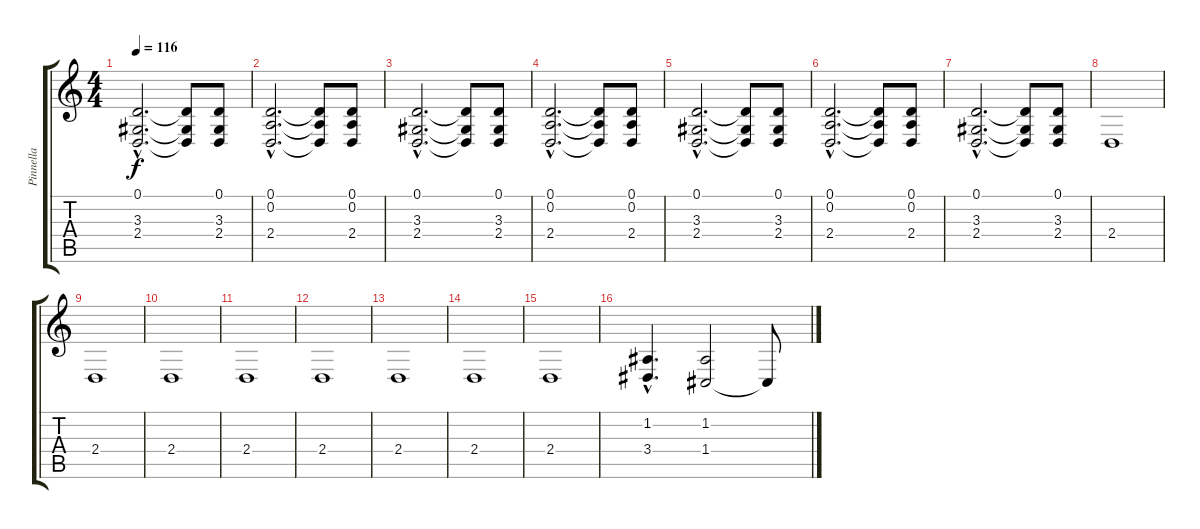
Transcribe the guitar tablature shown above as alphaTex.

\track ("Pinnella" "Pinnella") {instrument brightacousticpiano}
\staff {score tabs}
\tuning (D4 A3 F3 C3 G2 D2) {hide}
\ts (4 4)
\tempo 116
\clef g2
\ks c
(0.1{hac} 3.3{hac} 2.4{hac}).2{d dy f} (0.1{t} 3.3{t} 2.4{t}).8 (0.1 3.3 2.4).8 |
(0.1{hac} 0.2{hac} 2.4{hac}).2{d} (0.1{t} 0.2{t} 2.4{t}).8 (0.1 0.2 2.4).8 |
(0.1{hac} 3.3{hac} 2.4{hac}).2{d} (0.1{t} 3.3{t} 2.4{t}).8 (0.1 3.3 2.4).8 |
(0.1{hac} 0.2{hac} 2.4{hac}).2{d} (0.1{t} 0.2{t} 2.4{t}).8 (0.1 0.2 2.4).8 |
(0.1{hac} 3.3{hac} 2.4{hac}).2{d} (0.1{t} 3.3{t} 2.4{t}).8 (0.1 3.3 2.4).8 |
(0.1{hac} 0.2{hac} 2.4{hac}).2{d} (0.1{t} 0.2{t} 2.4{t}).8 (0.1 0.2 2.4).8 |
(0.1{hac} 3.3{hac} 2.4{hac}).2{d} (0.1{t} 3.3{t} 2.4{t}).8 (0.1 3.3 2.4).8 |
2.4.1 |
2.4.1 |
2.4.1 |
2.4.1 |
2.4.1 |
2.4.1 |
2.4.1 |
2.4.1 |
(1.2{hac} 3.4{hac}).4{d} (1.2 1.4).2 1.4{t}.8
